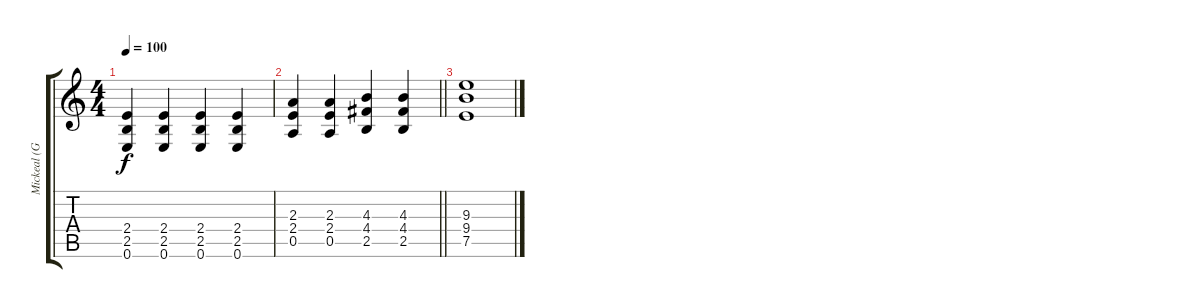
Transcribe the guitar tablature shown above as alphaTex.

\track ("Mickeal (Guitare_02)" "Mickeal (G") {instrument distortionguitar}
\staff {score tabs}
\tuning (E4 B3 G3 D3 A2 E2) {hide}
\ts (4 4)
\tempo 100
\clef g2
\ks c
(2.4 2.5 0.6).4{dy f} (2.4 2.5 0.6).4 (2.4 2.5 0.6).4 (2.4 2.5 0.6).4 |
\barLineRight lightlight
(2.3 2.4 0.5).4 (2.3 2.4 0.5).4 (4.3 4.4 2.5).4 (4.3 4.4 2.5).4 |
(9.3 9.4 7.5).1
